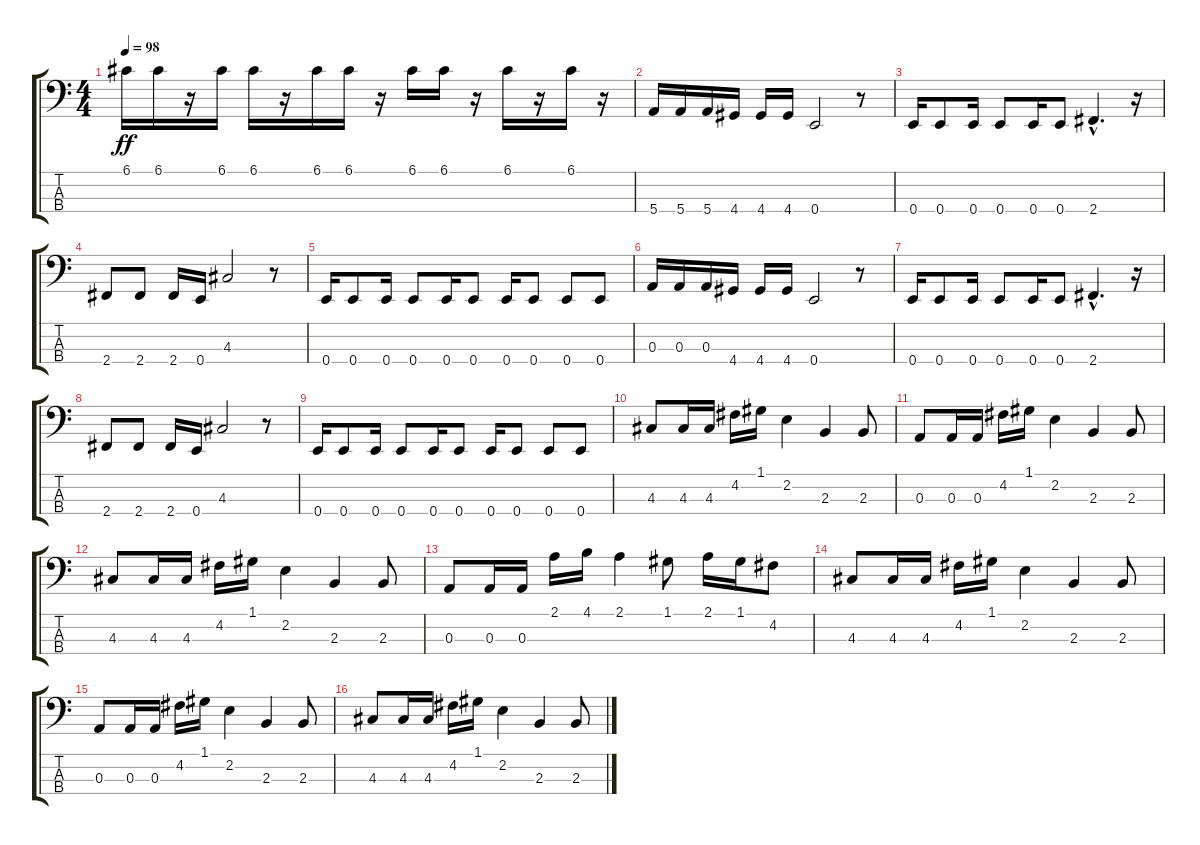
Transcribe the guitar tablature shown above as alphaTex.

\track "" {instrument electricbassfinger}
\staff {score tabs}
\tuning (G2 D2 A1 E1) {hide}
\ts (4 4)
\tempo 98
\clef f4
\ks c
6.1.16{dy ff} 6.1.16 r.16 6.1.16 6.1.16 r.16 6.1.16 6.1.16 r.16 6.1.16 6.1.16 r.16 6.1.16 r.16 6.1.16 r.16 |
5.4.16 5.4.16 5.4.16 4.4.16 4.4.16 4.4.16 0.4.2 r.8 |
0.4.16 0.4.8 0.4.16 0.4.8 0.4.16 0.4.8 2.4{hac}.4{d} r.16 |
2.4.8 2.4.8 2.4.16 0.4.16 4.3.2 r.8 |
0.4.16 0.4.8 0.4.16 0.4.8 0.4.16 0.4.8 0.4.16 0.4.8 0.4.8 0.4.8 |
0.3.16 0.3.16 0.3.16 4.4.16 4.4.16 4.4.16 0.4.2 r.8 |
0.4.16 0.4.8 0.4.16 0.4.8 0.4.16 0.4.8 2.4{hac}.4{d} r.16 |
2.4.8 2.4.8 2.4.16 0.4.16 4.3.2 r.8 |
0.4.16 0.4.8 0.4.16 0.4.8 0.4.16 0.4.8 0.4.16 0.4.8 0.4.8 0.4.8 |
4.3.8 4.3.16 4.3.16 4.2.16 1.1.16 2.2.4 2.3.4 2.3.8 |
0.3.8 0.3.16 0.3.16 4.2.16 1.1.16 2.2.4 2.3.4 2.3.8 |
4.3.8 4.3.16 4.3.16 4.2.16 1.1.16 2.2.4 2.3.4 2.3.8 |
0.3.8 0.3.16 0.3.16 2.1.16 4.1.16 2.1.4 1.1.8 2.1.16 1.1.16 4.2.8 |
4.3.8 4.3.16 4.3.16 4.2.16 1.1.16 2.2.4 2.3.4 2.3.8 |
0.3.8 0.3.16 0.3.16 4.2.16 1.1.16 2.2.4 2.3.4 2.3.8 |
4.3.8 4.3.16 4.3.16 4.2.16 1.1.16 2.2.4 2.3.4 2.3.8
